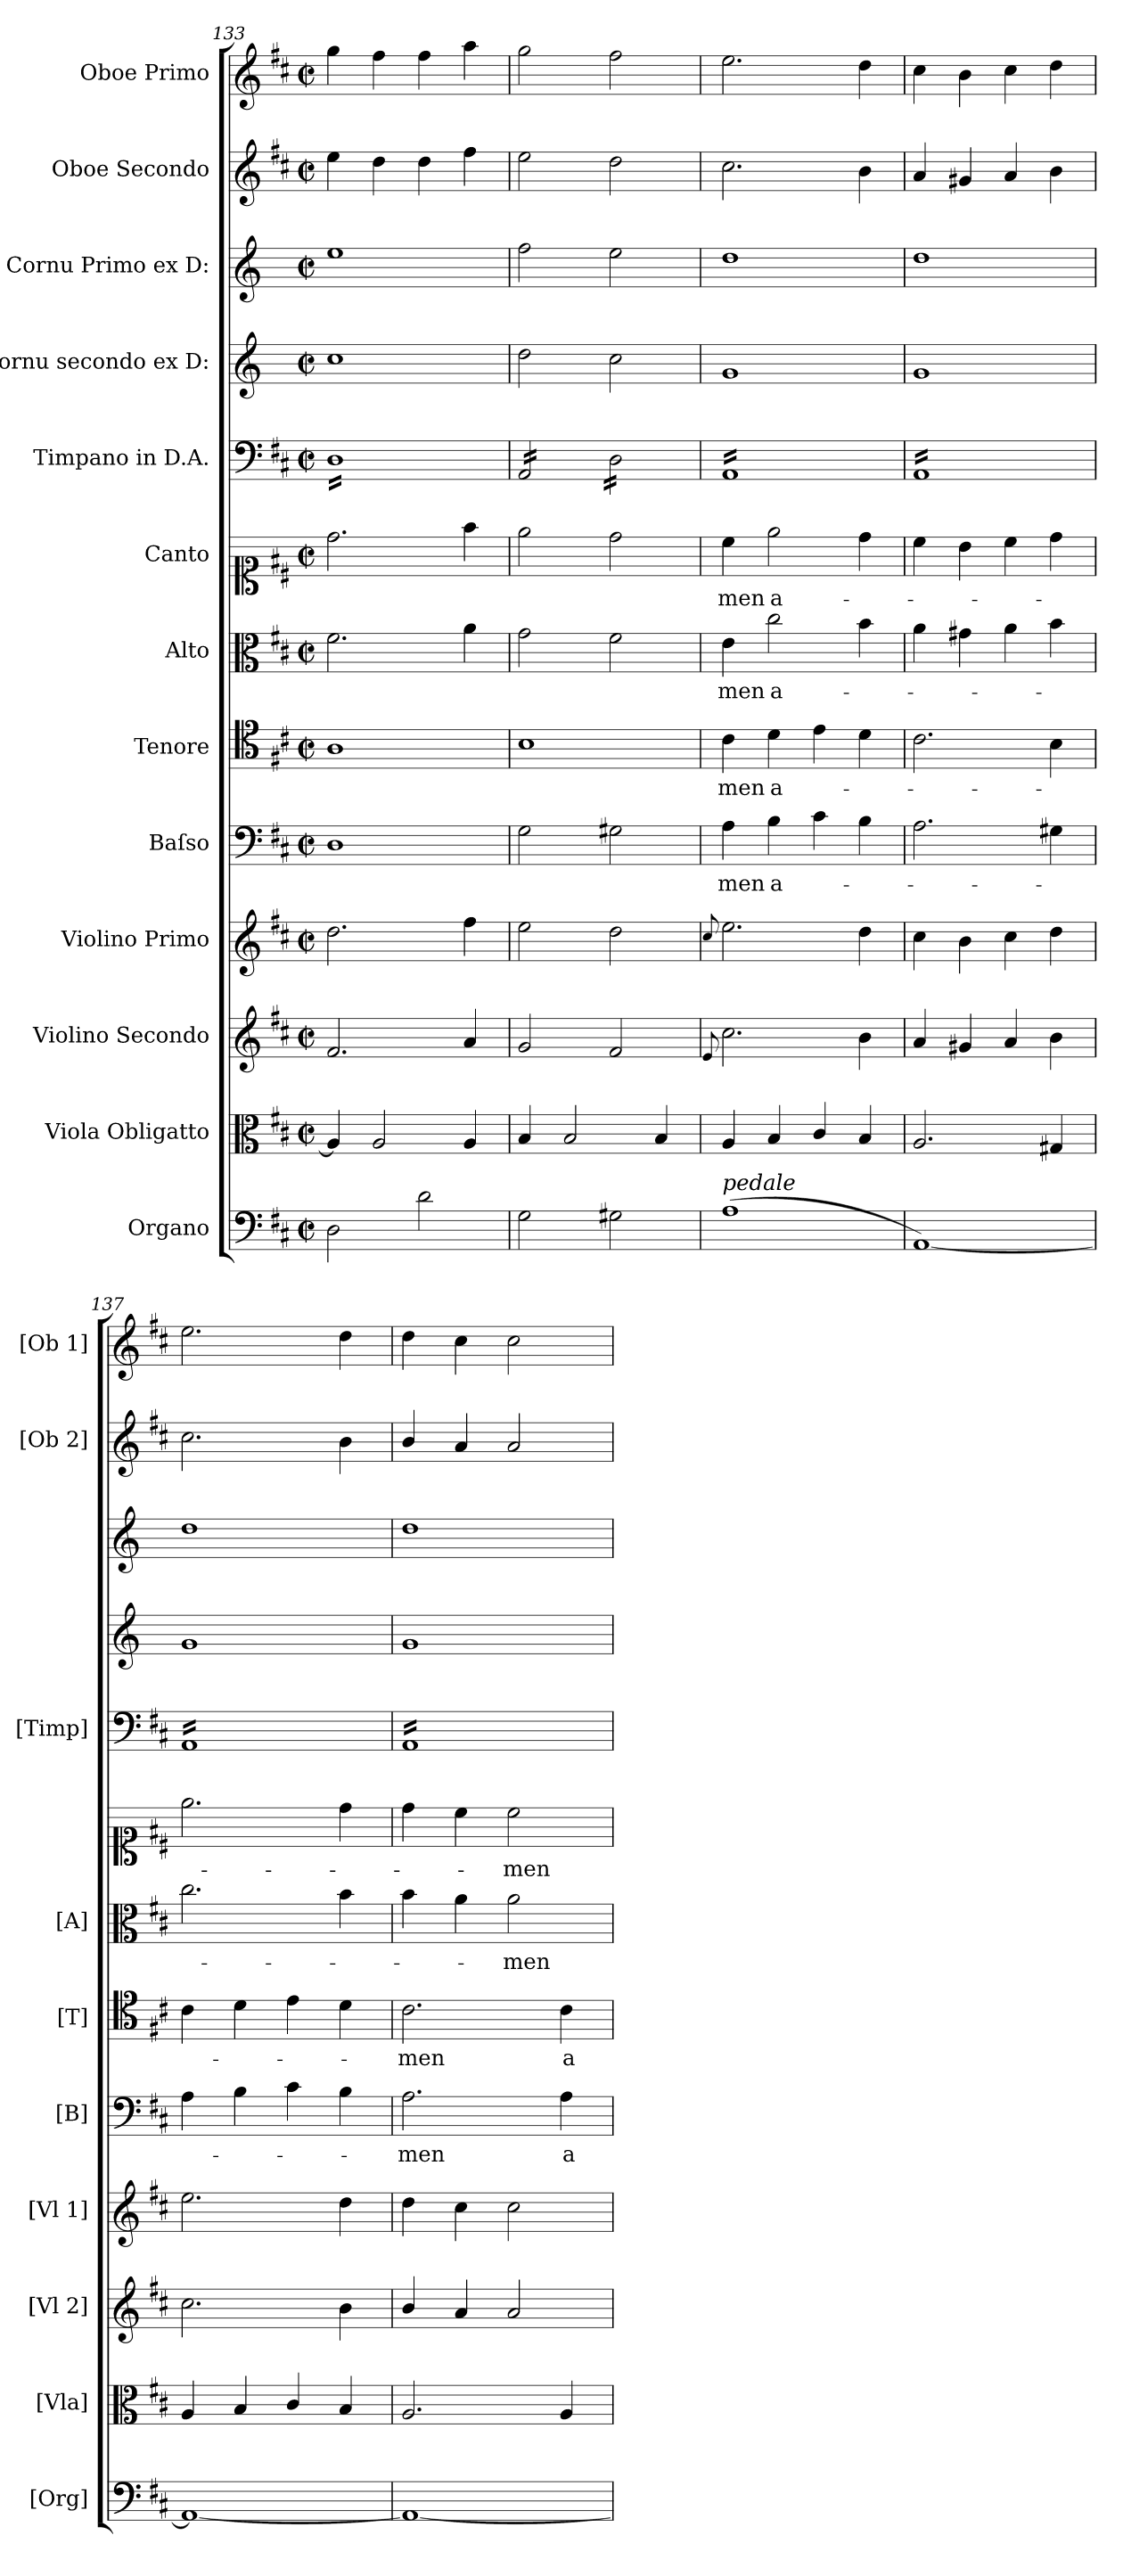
**kern	**kern	**kern	**kern	**kern	**text	**kern	**text	**kern	**text	**kern	**text	**kern	**kern	**kern	**kern	**kern
*part13	*part12	*part11	*part10	*part9	*part9	*part8	*part8	*part7	*part7	*part6	*part6	*part5	*part4	*part3	*part2	*part1
*staff13	*staff12	*staff11	*staff10	*staff9	*staff9	*staff8	*staff8	*staff7	*staff7	*staff6	*staff6	*staff5	*staff4	*staff3	*staff2	*staff1
*I"Organo	*I"Viola Obligatto	*I"Violino Secondo	*I"Violino Primo	*I"Baſso	*	*I"Tenore	*	*I"Alto	*	*I"Canto	*	*I"Timpano in D.A.	*I"Cornu secondo ex D:	*I"Cornu Primo ex D:	*I"Oboe Secondo	*I"Oboe Primo
*I'[Org]	*I'[Vla]	*I'[Vl 2]	*I'[Vl 1]	*I'[B]	*	*I'[T]	*	*I'[A]	*	*	*	*I'[Timp]	*	*	*I'[Ob 2]	*I'[Ob 1]
*clefF4	*clefC3	*clefG2	*clefG2	*clefF4	*	*clefC4	*	*clefC3	*	*clefC1	*	*clefF4	*clefG2	*clefG2	*clefG2	*clefG2
*	*	*	*	*	*	*	*	*	*	*	*	*	*ITrd6c10	*ITrd6c10	*	*
*k[f#c#]	*k[f#c#]	*k[f#c#]	*k[f#c#]	*k[f#c#]	*	*k[f#c#]	*	*k[f#c#]	*	*k[f#c#]	*	*k[f#c#]	*k[f#c#]	*k[f#c#]	*k[f#c#]	*k[f#c#]
*D:	*D:	*D:	*D:	*D:	*	*D:	*	*D:	*	*D:	*	*D:	*D:	*D:	*D:	*D:
*M2/2	*M2/2	*M2/2	*M2/2	*M2/2	*	*M2/2	*	*M2/2	*	*M2/2	*	*M2/2	*M2/2	*M2/2	*M2/2	*M2/2
*met(c|)	*met(c|)	*met(c|)	*met(c|)	*met(c|)	*	*met(c|)	*	*met(c|)	*	*met(c|)	*	*met(c|)	*met(c|)	*met(c|)	*met(c|)	*met(c|)
=133	=133	=133	=133	=133	=133	=133	=133	=133	=133	=133	=133	=133	=133	=133	=133	=133
*	*	*	*	*	*	*	*	*	*	*	*	*tremolo	*	*	*	*
2D\	4A/]	2.f#/	2.dd\	1D	.	1A	.	2.f#\	.	2.dd\	.	16DLL	1d	1f#	4ee\	4gg\
.	.	.	.	.	.	.	.	.	.	.	.	16D	.	.	.	.
.	.	.	.	.	.	.	.	.	.	.	.	16D	.	.	.	.
.	.	.	.	.	.	.	.	.	.	.	.	16D	.	.	.	.
.	2A/	.	.	.	.	.	.	.	.	.	.	16D	.	.	4dd\	4ff#\
.	.	.	.	.	.	.	.	.	.	.	.	16D	.	.	.	.
.	.	.	.	.	.	.	.	.	.	.	.	16D	.	.	.	.
.	.	.	.	.	.	.	.	.	.	.	.	16D	.	.	.	.
2d\	.	.	.	.	.	.	.	.	.	.	.	16D	.	.	4dd\	4ff#\
.	.	.	.	.	.	.	.	.	.	.	.	16D	.	.	.	.
.	.	.	.	.	.	.	.	.	.	.	.	16D	.	.	.	.
.	.	.	.	.	.	.	.	.	.	.	.	16D	.	.	.	.
.	4A/	4a/	4ff#\	.	.	.	.	4a\	.	4ff#\	.	16D	.	.	4ff#\	4aa\
.	.	.	.	.	.	.	.	.	.	.	.	16D	.	.	.	.
.	.	.	.	.	.	.	.	.	.	.	.	16D	.	.	.	.
.	.	.	.	.	.	.	.	.	.	.	.	16DJJ	.	.	.	.
=134	=134	=134	=134	=134	=134	=134	=134	=134	=134	=134	=134	=134	=134	=134	=134	=134
2G\	4B/	2g/	2ee\	2G\	.	1B	.	2g\	.	2ee\	.	16AA/LL	2e\	2g\	2ee\	2gg\
.	.	.	.	.	.	.	.	.	.	.	.	16AA/	.	.	.	.
.	.	.	.	.	.	.	.	.	.	.	.	16AA/	.	.	.	.
.	.	.	.	.	.	.	.	.	.	.	.	16AA/	.	.	.	.
.	2B/	.	.	.	.	.	.	.	.	.	.	16AA/	.	.	.	.
.	.	.	.	.	.	.	.	.	.	.	.	16AA/	.	.	.	.
.	.	.	.	.	.	.	.	.	.	.	.	16AA/	.	.	.	.
.	.	.	.	.	.	.	.	.	.	.	.	16AA/JJ	.	.	.	.
2G#X\	.	2f#/	2dd\	2G#X\	.	.	.	2f#\	.	2dd\	.	16D\LL	2d\	2f#\	2dd\	2ff#\
.	.	.	.	.	.	.	.	.	.	.	.	16D\	.	.	.	.
.	.	.	.	.	.	.	.	.	.	.	.	16D\	.	.	.	.
.	.	.	.	.	.	.	.	.	.	.	.	16D\	.	.	.	.
.	4B/	.	.	.	.	.	.	.	.	.	.	16D\	.	.	.	.
.	.	.	.	.	.	.	.	.	.	.	.	16D\	.	.	.	.
.	.	.	.	.	.	.	.	.	.	.	.	16D\	.	.	.	.
.	.	.	.	.	.	.	.	.	.	.	.	16D\JJ	.	.	.	.
=135	=135	=135	=135	=135	=135	=135	=135	=135	=135	=135	=135	=135	=135	=135	=135	=135
.	.	8qqe/	8qqcc#/	.	.	.	.	.	.	.	.	.	.	.	.	.
!LO:TX:a:i:t=pedale	!	!	!	!	!	!	!	!	!	!	!	!	!	!	!	!
(<1A	4A/	2.cc#\	2.ee\	4A\	-men	4c#\	-men	4e\	-men	4cc#\	-men	16AALL	1A	1e	2.cc#\	2.ee\
.	.	.	.	.	.	.	.	.	.	.	.	16AA	.	.	.	.
.	.	.	.	.	.	.	.	.	.	.	.	16AA	.	.	.	.
.	.	.	.	.	.	.	.	.	.	.	.	16AA	.	.	.	.
.	4B/	.	.	4B\	a-	4d\	a-	2cc#\	a-	2ee\	a-	16AA	.	.	.	.
.	.	.	.	.	.	.	.	.	.	.	.	16AA	.	.	.	.
.	.	.	.	.	.	.	.	.	.	.	.	16AA	.	.	.	.
.	.	.	.	.	.	.	.	.	.	.	.	16AA	.	.	.	.
.	4c#/	.	.	4c#\	.	4e\	.	.	.	.	.	16AA	.	.	.	.
.	.	.	.	.	.	.	.	.	.	.	.	16AA	.	.	.	.
.	.	.	.	.	.	.	.	.	.	.	.	16AA	.	.	.	.
.	.	.	.	.	.	.	.	.	.	.	.	16AA	.	.	.	.
.	4B/	4b\	4dd\	4B\	.	4d\	.	4b\	.	4dd\	.	16AA	.	.	4b\	4dd\
.	.	.	.	.	.	.	.	.	.	.	.	16AA	.	.	.	.
.	.	.	.	.	.	.	.	.	.	.	.	16AA	.	.	.	.
.	.	.	.	.	.	.	.	.	.	.	.	16AAJJ	.	.	.	.
=136	=136	=136	=136	=136	=136	=136	=136	=136	=136	=136	=136	=136	=136	=136	=136	=136
[<1AA)	2.A/	4a/	4cc#\	2.A\	.	2.c#\	.	4a\	.	4cc#\	.	16AALL	1A	1e	4a/	4cc#\
.	.	.	.	.	.	.	.	.	.	.	.	16AA	.	.	.	.
.	.	.	.	.	.	.	.	.	.	.	.	16AA	.	.	.	.
.	.	.	.	.	.	.	.	.	.	.	.	16AA	.	.	.	.
.	.	4g#X/	4b\	.	.	.	.	4g#X\	.	4b\	.	16AA	.	.	4g#X/	4b\
.	.	.	.	.	.	.	.	.	.	.	.	16AA	.	.	.	.
.	.	.	.	.	.	.	.	.	.	.	.	16AA	.	.	.	.
.	.	.	.	.	.	.	.	.	.	.	.	16AA	.	.	.	.
.	.	4a/	4cc#\	.	.	.	.	4a\	.	4cc#\	.	16AA	.	.	4a/	4cc#\
.	.	.	.	.	.	.	.	.	.	.	.	16AA	.	.	.	.
.	.	.	.	.	.	.	.	.	.	.	.	16AA	.	.	.	.
.	.	.	.	.	.	.	.	.	.	.	.	16AA	.	.	.	.
.	4G#X/	4b\	4dd\	4G#X\	.	4B\	.	4b\	.	4dd\	.	16AA	.	.	4b\	4dd\
.	.	.	.	.	.	.	.	.	.	.	.	16AA	.	.	.	.
.	.	.	.	.	.	.	.	.	.	.	.	16AA	.	.	.	.
.	.	.	.	.	.	.	.	.	.	.	.	16AAJJ	.	.	.	.
=137	=137	=137	=137	=137	=137	=137	=137	=137	=137	=137	=137	=137	=137	=137	=137	=137
1AA_<	4A/	2.cc#\	2.ee\	4A\	.	4c#\	.	2.cc#\	.	2.ee\	.	16AALL	1A	1e	2.cc#\	2.ee\
.	.	.	.	.	.	.	.	.	.	.	.	16AA	.	.	.	.
.	.	.	.	.	.	.	.	.	.	.	.	16AA	.	.	.	.
.	.	.	.	.	.	.	.	.	.	.	.	16AA	.	.	.	.
.	4B/	.	.	4B\	.	4d\	.	.	.	.	.	16AA	.	.	.	.
.	.	.	.	.	.	.	.	.	.	.	.	16AA	.	.	.	.
.	.	.	.	.	.	.	.	.	.	.	.	16AA	.	.	.	.
.	.	.	.	.	.	.	.	.	.	.	.	16AA	.	.	.	.
.	4c#/	.	.	4c#\	.	4e\	.	.	.	.	.	16AA	.	.	.	.
.	.	.	.	.	.	.	.	.	.	.	.	16AA	.	.	.	.
.	.	.	.	.	.	.	.	.	.	.	.	16AA	.	.	.	.
.	.	.	.	.	.	.	.	.	.	.	.	16AA	.	.	.	.
.	4B/	4b\	4dd\	4B\	.	4d\	.	4b\	.	4dd\	.	16AA	.	.	4b\	4dd\
.	.	.	.	.	.	.	.	.	.	.	.	16AA	.	.	.	.
.	.	.	.	.	.	.	.	.	.	.	.	16AA	.	.	.	.
.	.	.	.	.	.	.	.	.	.	.	.	16AAJJ	.	.	.	.
=138	=138	=138	=138	=138	=138	=138	=138	=138	=138	=138	=138	=138	=138	=138	=138	=138
1AA_<	2.A/	4b/	4dd\	2.A\	-men	2.c#\	-men	4b\	.	4dd\	.	16AALL	1A	1e	4b/	4dd\
.	.	.	.	.	.	.	.	.	.	.	.	16AA	.	.	.	.
.	.	.	.	.	.	.	.	.	.	.	.	16AA	.	.	.	.
.	.	.	.	.	.	.	.	.	.	.	.	16AA	.	.	.	.
.	.	4a/	4cc#\	.	.	.	.	4a\	.	4cc#\	.	16AA	.	.	4a/	4cc#\
.	.	.	.	.	.	.	.	.	.	.	.	16AA	.	.	.	.
.	.	.	.	.	.	.	.	.	.	.	.	16AA	.	.	.	.
.	.	.	.	.	.	.	.	.	.	.	.	16AA	.	.	.	.
.	.	2a/	2cc#\	.	.	.	.	2a\	-men	2cc#\	-men	16AA	.	.	2a/	2cc#\
.	.	.	.	.	.	.	.	.	.	.	.	16AA	.	.	.	.
.	.	.	.	.	.	.	.	.	.	.	.	16AA	.	.	.	.
.	.	.	.	.	.	.	.	.	.	.	.	16AA	.	.	.	.
.	4A/	.	.	4A\	a-	4c#\	a-	.	.	.	.	16AA	.	.	.	.
.	.	.	.	.	.	.	.	.	.	.	.	16AA	.	.	.	.
.	.	.	.	.	.	.	.	.	.	.	.	16AA	.	.	.	.
.	.	.	.	.	.	.	.	.	.	.	.	16AAJJ	.	.	.	.
*	*	*	*	*	*	*	*	*	*	*	*	*Xtremolo	*	*	*	*
=	=	=	=	=	=	=	=	=	=	=	=	=	=	=	=	=
*-	*-	*-	*-	*-	*-	*-	*-	*-	*-	*-	*-	*-	*-	*-	*-	*-
